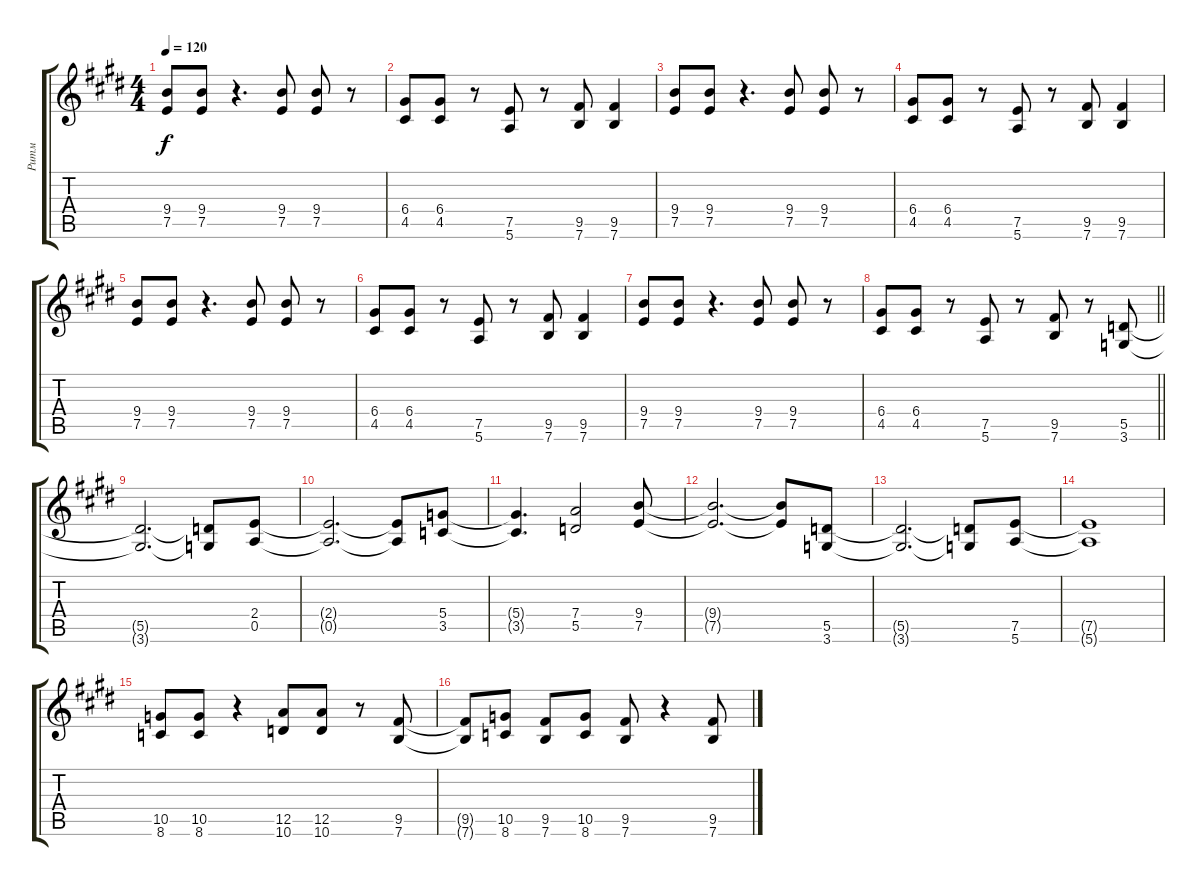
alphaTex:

\track ("Ритм" "Ритм") {instrument distortionguitar}
\staff {score tabs}
\tuning (E4 B3 G3 D3 A2 E2) {hide}
\ts (4 4)
\tempo 120
\clef g2
\ks e
(9.4 7.5).8{dy f} (9.4 7.5).8 r.4{d} (9.4 7.5).8 (9.4 7.5).8 r.8 |
(6.4 4.5).8 (6.4 4.5).8 r.8 (7.5 5.6).8 r.8 (9.5 7.6).8 (9.5 7.6).4 |
(9.4 7.5).8 (9.4 7.5).8 r.4{d} (9.4 7.5).8 (9.4 7.5).8 r.8 |
(6.4 4.5).8 (6.4 4.5).8 r.8 (7.5 5.6).8 r.8 (9.5 7.6).8 (9.5 7.6).4 |
(9.4 7.5).8 (9.4 7.5).8 r.4{d} (9.4 7.5).8 (9.4 7.5).8 r.8 |
(6.4 4.5).8 (6.4 4.5).8 r.8 (7.5 5.6).8 r.8 (9.5 7.6).8 (9.5 7.6).4 |
(9.4 7.5).8 (9.4 7.5).8 r.4{d} (9.4 7.5).8 (9.4 7.5).8 r.8 |
\barLineRight lightlight
(6.4 4.5).8 (6.4 4.5).8 r.8 (7.5 5.6).8 r.8 (9.5 7.6).8 r.8 (5.5 3.6).8 |
(5.5{t} 3.6{t}).2{d} (5.5{t} 3.6{t}).8 (2.4 0.5).8 |
(2.4{t} 0.5{t}).2{d} (2.4{t} 0.5{t}).8 (5.4 3.5).8 |
(5.4{t} 3.5{t}).4{d} (7.4 5.5).2 (9.4 7.5).8 |
(9.4{t} 7.5{t}).2{d} (9.4{t} 7.5{t}).8 (5.5 3.6).8 |
(5.5{t} 3.6{t}).2{d} (5.5{t} 3.6{t}).8 (7.5 5.6).8 |
(7.5{t} 5.6{t}).1 |
(10.5 8.6).8 (10.5 8.6).8 r.4 (12.5 10.6).8 (12.5 10.6).8 r.8 (9.5 7.6).8 |
(9.5{t} 7.6{t}).8 (10.5 8.6).8 (9.5 7.6).8 (10.5 8.6).8 (9.5 7.6).8 r.4 (9.5 7.6).8
